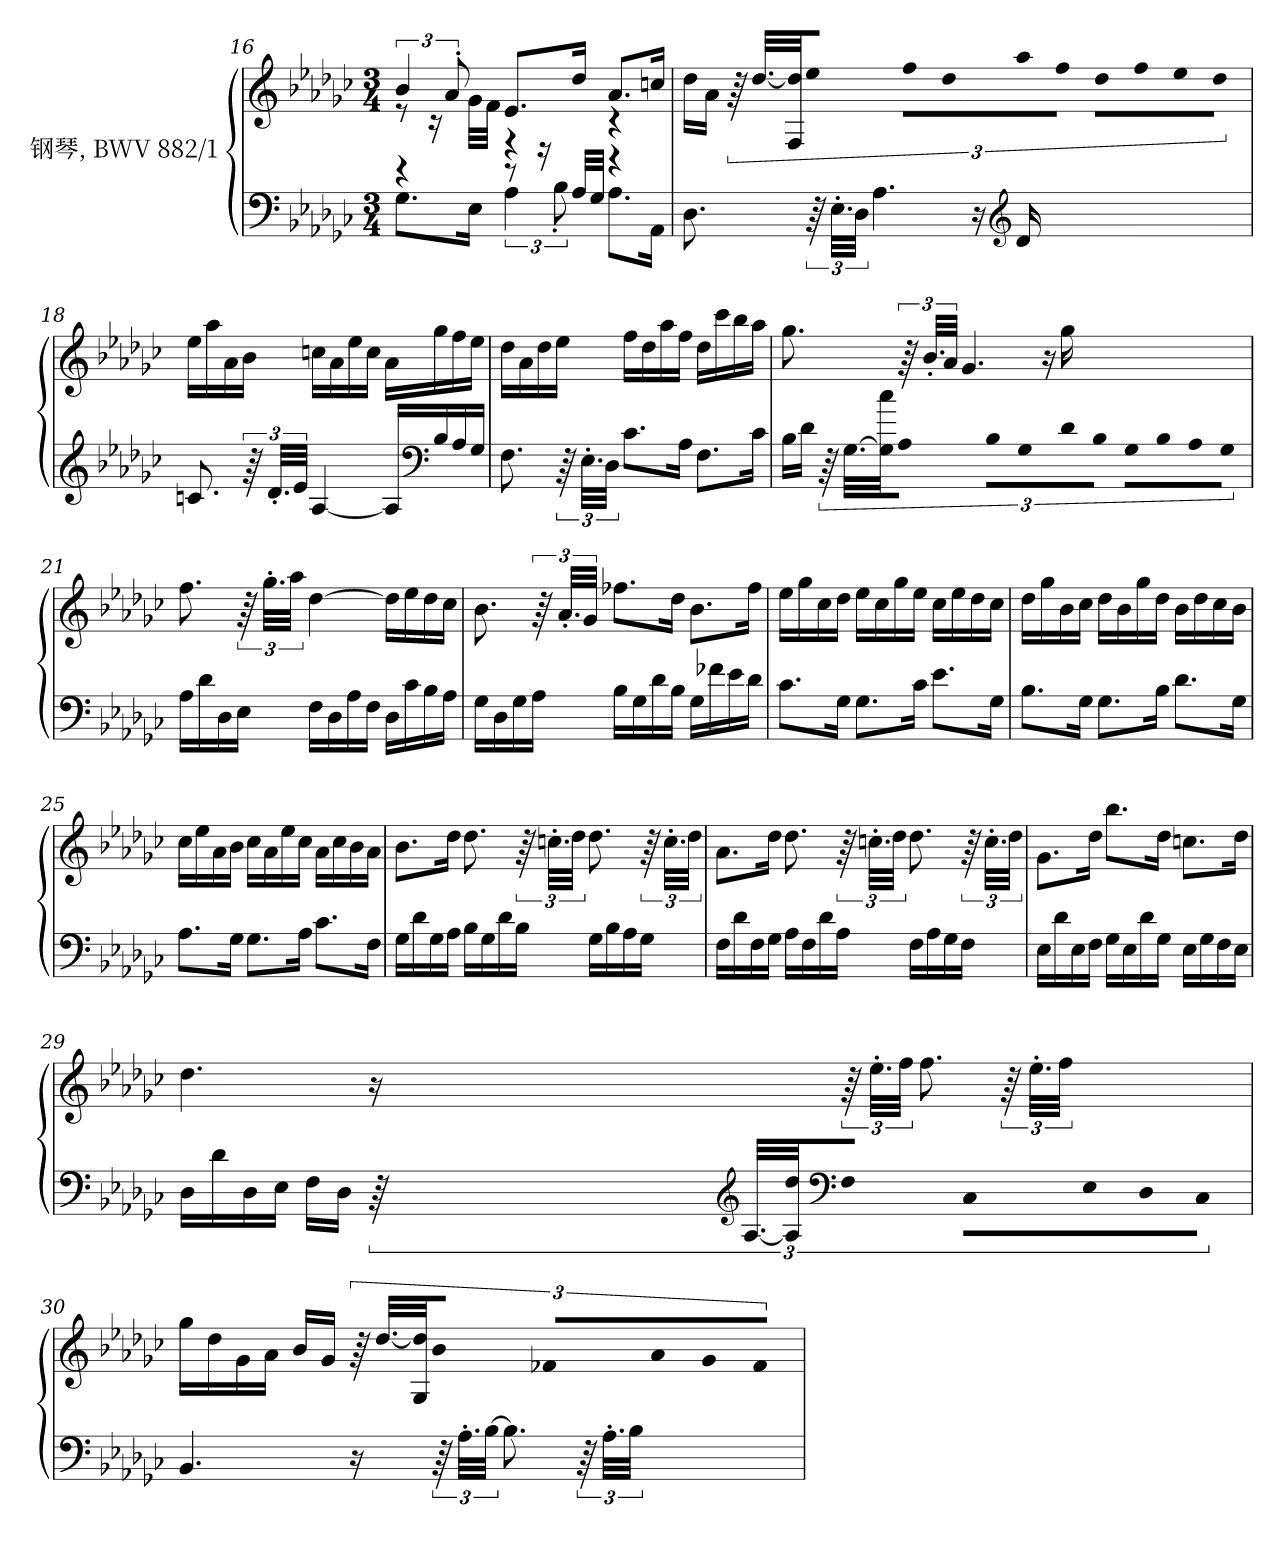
**kern	**kern
*part1	*part1
*staff2	*staff1
*I"钢琴, BWV 882/1	*
!!LO:PB:g=z
*clefF4	*clefG2
*k[b-e-a-d-g-c-]	*k[b-e-a-d-g-c-]
*M3/4	*M3/4
=16	=16
*^	*^
4r	8.G-\L	6b-/	8r
.	.	.	16r
.	.	12a-'/	.
.	16E-\Jk	.	32g-\LLL
.	.	.	32f\JJJ
8r	6A-\	8.e-/L	4r
16r	.	.	.
.	12B-'\	.	.
32A-/LLL	.	16dd-/Jk	.
32G-/JJJ	.	.	.
4r	8.A-\L	8.a-/L	4r
.	16AA-\Jk	16ccn/Jk	.
*v	*v	*	*
*	*v	*v
=17	=17
8.D-\	16dd-\LL
.	16a-\JJ
.	96r
.	[48.dd-/LLL
.	48F/ 48dd-/]J
96r	16ee-/JJ
48.E-'\LLL	.
48D-\JJJ	.
4.A-\	16ff\LL
.	16dd-\
.	16aa-\
.	16ff\JJ
.	16dd-\LL
.	16ff\
16r	16ee-\
*clefG2	*
16d-/	16dd-\JJ
!!LO:LB:g=z
=18	=18
8.cn/	16ee-\LL
.	16aa-\
.	16a-\
96r	16b-\JJ
48.d-'/LLL	.
48e-/JJJ	.
[4A-/	16ccn\LL
.	16a-\
.	16ee-\
.	16cc\JJ
16A-/LL]	16a-\LL
*clefF4	*
16B-/	16gg-\
16A-/	16ff\
16G-/JJ	16ee-\JJ
=19	=19
8.F\	16dd-\LL
.	16a-\
.	16dd-\
96r	16ee-\JJ
48.E-'\LLL	.
48D-\JJJ	.
8.c-\L	16ff\LL
.	16dd-\
.	16aa-\
16A-\Jk	16ff\JJ
8.F\L	16dd-\LL
.	16ccc-\
.	16bb-\
16c-\Jk	16aa-\JJ
!!LO:LB:g=z
=20	=20
16B-\LL	8.gg-\
16d-\JJ	.
96r	.
[48.G-\LLL	.
48G-\] 48cc-\J	.
16A-\JJ	96r
.	48.b-'/LLL
.	48a-/JJJ
16B-\LL	4.g-/
16G-\	.
16d-\	.
16B-\JJ	.
16G-\LL	.
16B-\	.
16A-\	16r
16G-\JJ	16gg-\
=21	=21
16A-\LL	8.ff\
16d-\	.
16D-\	.
16E-\JJ	96r
.	48.gg-'\LLL
.	48aa-\JJJ
16F\LL	[4dd-\
16D-\	.
16A-\	.
16F\JJ	.
16D-\LL	16dd-\LL]
16c-\	16ee-\
16B-\	16dd-\
16A-\JJ	16cc-\JJ
!!LO:LB:g=z
=22	=22
16G-\LL	8.b-\
16D-\	.
16G-\	.
16A-\JJ	96r
.	48.a-'/LLL
.	48g-/JJJ
16B-\LL	8.ff-X\L
16G-\	.
16d-\	.
16B-\JJ	16dd-\Jk
16G-\LL	8.b-\L
16f-X\	.
16e-\	.
16d-\JJ	16ff-\Jk
=23	=23
8.c-\L	16ee-\LL
.	16gg-\
.	16cc-\
16G-\Jk	16dd-\JJ
8.G-\L	16ee-\LL
.	16cc-\
.	16gg-\
16c-\Jk	16ee-\JJ
8.e-\L	16cc-\LL
.	16ee-\
.	16dd-\
16G-\Jk	16cc-\JJ
=24	=24
8.B-\L	16dd-\LL
.	16gg-\
.	16b-\
16G-\Jk	16cc-\JJ
8.G-\L	16dd-\LL
.	16b-\
.	16gg-\
16B-\Jk	16dd-\JJ
8.d-\L	16b-\LL
.	16dd-\
.	16cc-\
16G-\Jk	16b-\JJ
!!LO:LB:g=z
=25	=25
8.A-\L	16cc-\LL
.	16ee-\
.	16a-\
16G-\Jk	16b-\JJ
8.G-\L	16cc-\LL
.	16a-\
.	16ee-\
16A-\Jk	16cc-\JJ
8.c-\L	16a-\LL
.	16cc-\
.	16b-\
16F\Jk	16a-\JJ
=26	=26
16G-\LL	8.b-\L
16d-\	.
16G-\	.
16A-\JJ	16dd-\Jk
16B-\LL	8.dd-\
16G-\	.
16d-\	.
16B-\JJ	96r
.	48.ccn'\LLL
.	48dd-\JJJ
16G-\LL	8.dd-\
16B-\	.
16A-\	.
16G-\JJ	96r
.	48.cc'\LLL
.	48dd-\JJJ
!!LO:LB:g=z
=27	=27
16F\LL	8.a-\L
16d-\	.
16F\	.
16G-\JJ	16dd-\Jk
16A-\LL	8.dd-\
16F\	.
16d-\	.
16A-\JJ	96r
.	48.ccn'\LLL
.	48dd-\JJJ
16F\LL	8.dd-\
16A-\	.
16G-\	.
16F\JJ	96r
.	48.cc'\LLL
.	48dd-\JJJ
=28	=28
16E-\LL	8.g-\L
16d-\	.
16E-\	.
16F\JJ	16dd-\Jk
16G-\LL	8.bb-\L
16E-\	.
16d-\	.
16G-\JJ	16dd-\Jk
16E-\LL	8.ccn\L
16G-\	.
16F\	.
16E-\JJ	16dd-\Jk
!!LO:PB:g=z
=29	=29
16D-\LL	4.dd-\
16d-\	.
16D-\	.
16E-\JJ	.
16F\LL	.
16D-\JJ	.
96r	16r
*clefG2	*
[48.A-/LLL	.
48A-/] 48dd-/J	.
*clefF4	*
16F/JJ	96r
.	48.ee-'\LLL
.	48ff\JJJ
16C-\LL	8.ff\
16E-\	.
16D-\	.
16C-\JJ	96r
.	48.ee-'\LLL
.	48ff\JJJ
=30	=30
4.BB-/	16gg-\LL
.	16dd-\
.	16g-\
.	16a-\JJ
.	16b-/LL
.	16g-/JJ
16r	96r
.	[48.dd-/LLL
.	48G-/ 48dd-/]J
96r	16b-/JJ
48.A-'\LLL	.
[48B-\JJJ	.
8.B-\]	16f-X/LL
.	16a-/
.	16g-/
96r	16f-/JJ
48.A-'\LLL	.
48B-\JJJ	.
=	=
*-	*-
